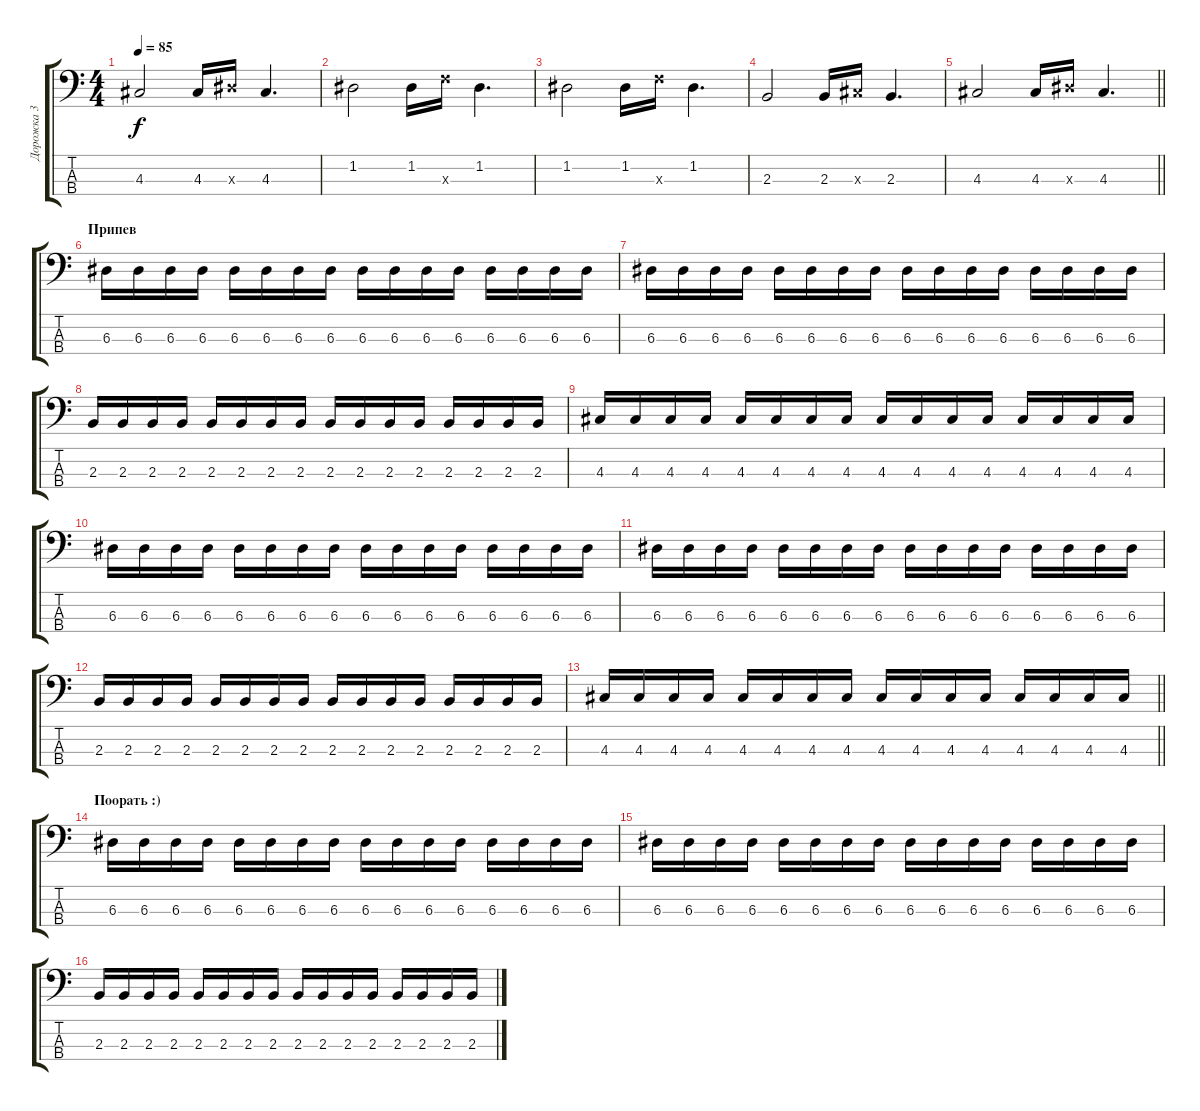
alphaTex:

\track ("Дорожка 3" "Дорожка 3") {instrument electricbassfinger}
\staff {score tabs}
\tuning (G2 D2 A1 E1) {hide}
\ts (4 4)
\tempo 85
\clef f4
\ks c
4.3.2{dy f} 4.3.16 6.3{x}.16 4.3.4{d} |
1.2.2 1.2.16 8.3{x}.16 1.2.4{d} |
1.2.2 1.2.16 8.3{x}.16 1.2.4{d} |
2.3.2 2.3.16 4.3{x}.16 2.3.4{d} |
\barLineRight lightlight
4.3.2 4.3.16 6.3{x}.16 4.3.4{d} |
\section ("" "Припев")
6.3.16 6.3.16 6.3.16 6.3.16 6.3.16 6.3.16 6.3.16 6.3.16 6.3.16 6.3.16 6.3.16 6.3.16 6.3.16 6.3.16 6.3.16 6.3.16 |
6.3.16 6.3.16 6.3.16 6.3.16 6.3.16 6.3.16 6.3.16 6.3.16 6.3.16 6.3.16 6.3.16 6.3.16 6.3.16 6.3.16 6.3.16 6.3.16 |
2.3.16 2.3.16 2.3.16 2.3.16 2.3.16 2.3.16 2.3.16 2.3.16 2.3.16 2.3.16 2.3.16 2.3.16 2.3.16 2.3.16 2.3.16 2.3.16 |
4.3.16 4.3.16 4.3.16 4.3.16 4.3.16 4.3.16 4.3.16 4.3.16 4.3.16 4.3.16 4.3.16 4.3.16 4.3.16 4.3.16 4.3.16 4.3.16 |
6.3.16 6.3.16 6.3.16 6.3.16 6.3.16 6.3.16 6.3.16 6.3.16 6.3.16 6.3.16 6.3.16 6.3.16 6.3.16 6.3.16 6.3.16 6.3.16 |
6.3.16 6.3.16 6.3.16 6.3.16 6.3.16 6.3.16 6.3.16 6.3.16 6.3.16 6.3.16 6.3.16 6.3.16 6.3.16 6.3.16 6.3.16 6.3.16 |
2.3.16 2.3.16 2.3.16 2.3.16 2.3.16 2.3.16 2.3.16 2.3.16 2.3.16 2.3.16 2.3.16 2.3.16 2.3.16 2.3.16 2.3.16 2.3.16 |
\barLineRight lightlight
4.3.16 4.3.16 4.3.16 4.3.16 4.3.16 4.3.16 4.3.16 4.3.16 4.3.16 4.3.16 4.3.16 4.3.16 4.3.16 4.3.16 4.3.16 4.3.16 |
\section ("" "Поорать :)")
6.3.16 6.3.16 6.3.16 6.3.16 6.3.16 6.3.16 6.3.16 6.3.16 6.3.16 6.3.16 6.3.16 6.3.16 6.3.16 6.3.16 6.3.16 6.3.16 |
6.3.16 6.3.16 6.3.16 6.3.16 6.3.16 6.3.16 6.3.16 6.3.16 6.3.16 6.3.16 6.3.16 6.3.16 6.3.16 6.3.16 6.3.16 6.3.16 |
2.3.16 2.3.16 2.3.16 2.3.16 2.3.16 2.3.16 2.3.16 2.3.16 2.3.16 2.3.16 2.3.16 2.3.16 2.3.16 2.3.16 2.3.16 2.3.16
